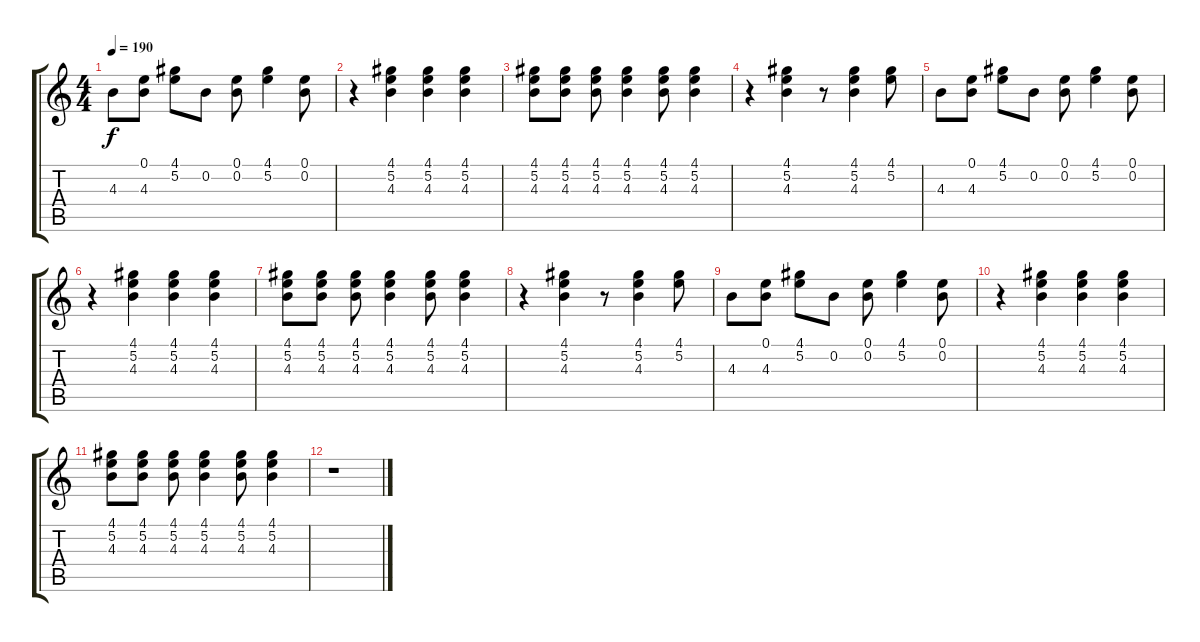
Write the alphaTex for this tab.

\track "" {instrument electricguitarclean}
\staff {score tabs}
\tuning (E4 B3 G3 D3 A2 E2) {hide}
\ts (4 4)
\tempo 190
\clef g2
\ks c
4.3.8{dy f} (0.1 4.3).8 (4.1 5.2).8 0.2.8 (0.1 0.2).8 (4.1 5.2).4 (0.1 0.2).8 |
r.4 (4.1 5.2 4.3).4 (4.1 5.2 4.3).4 (4.1 5.2 4.3).4 |
(4.1 5.2 4.3).8 (4.1 5.2 4.3).8 (4.1 5.2 4.3).8 (4.1 5.2 4.3).4 (4.1 5.2 4.3).8 (4.1 5.2 4.3).4 |
r.4 (4.1 5.2 4.3).4 r.8 (4.1 5.2 4.3).4 (4.1 5.2).8 |
4.3.8 (0.1 4.3).8 (4.1 5.2).8 0.2.8 (0.1 0.2).8 (4.1 5.2).4 (0.1 0.2).8 |
r.4 (4.1 5.2 4.3).4 (4.1 5.2 4.3).4 (4.1 5.2 4.3).4 |
(4.1 5.2 4.3).8 (4.1 5.2 4.3).8 (4.1 5.2 4.3).8 (4.1 5.2 4.3).4 (4.1 5.2 4.3).8 (4.1 5.2 4.3).4 |
r.4 (4.1 5.2 4.3).4 r.8 (4.1 5.2 4.3).4 (4.1 5.2).8 |
4.3.8 (0.1 4.3).8 (4.1 5.2).8 0.2.8 (0.1 0.2).8 (4.1 5.2).4 (0.1 0.2).8 |
r.4 (4.1 5.2 4.3).4 (4.1 5.2 4.3).4 (4.1 5.2 4.3).4 |
(4.1 5.2 4.3).8 (4.1 5.2 4.3).8 (4.1 5.2 4.3).8 (4.1 5.2 4.3).4 (4.1 5.2 4.3).8 (4.1 5.2 4.3).4 |
r.1
